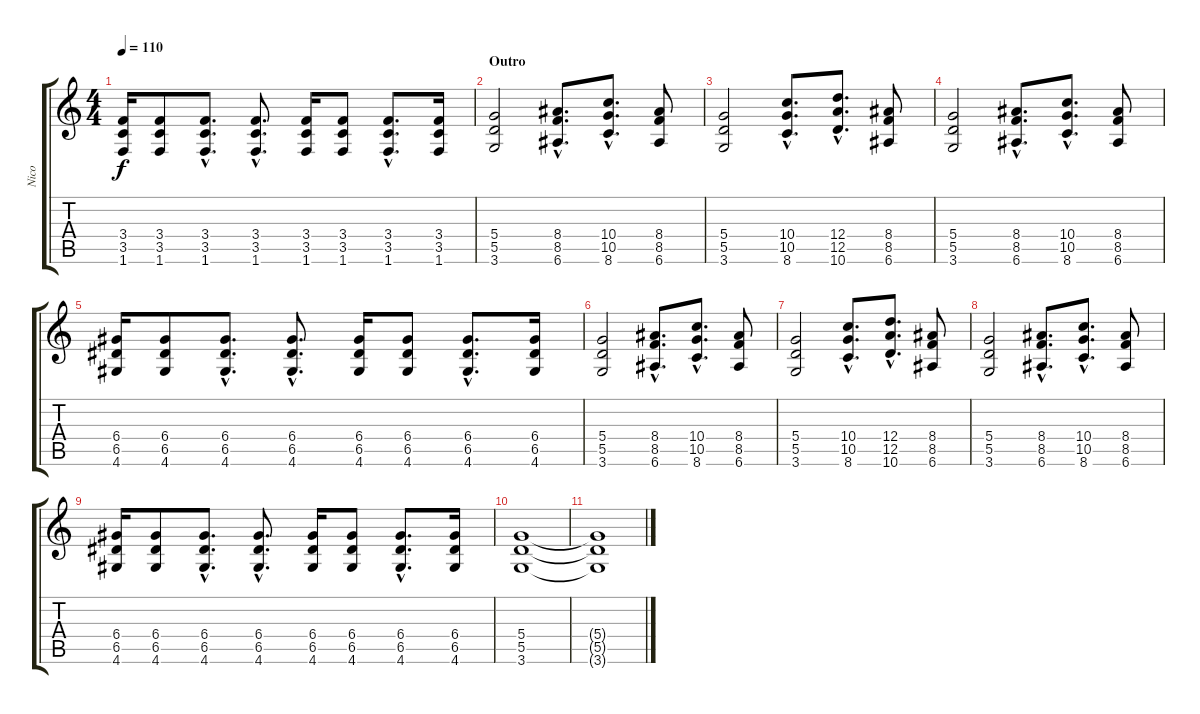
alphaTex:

\track ("Nico" "Nico") {instrument electricguitarclean}
\staff {score tabs}
\tuning (E4 B3 G3 D3 A2 E2) {hide}
\ts (4 4)
\tempo 110
\clef g2
\ks c
(3.4 3.5 1.6).16{dy f} (3.4 3.5 1.6).8 (3.4{hac} 3.5{hac} 1.6{hac}).8{d} (3.4{hac} 3.5{hac} 1.6{hac}).8{d} (3.4 3.5 1.6).16 (3.4 3.5 1.6).8 (3.4{hac} 3.5{hac} 1.6{hac}).8{d} (3.4 3.5 1.6).16 |
\section ("" "Outro")
(5.4 5.5 3.6).2 (8.4{hac} 8.5{hac} 6.6{hac}).8{d} (10.4{hac} 10.5{hac} 8.6{hac}).8{d} (8.4 8.5 6.6).8 |
(5.4 5.5 3.6).2 (10.4{hac} 10.5{hac} 8.6{hac}).8{d} (12.4{hac} 12.5{hac} 10.6{hac}).8{d} (8.4 8.5 6.6).8 |
(5.4 5.5 3.6).2 (8.4{hac} 8.5{hac} 6.6{hac}).8{d} (10.4{hac} 10.5{hac} 8.6{hac}).8{d} (8.4 8.5 6.6).8 |
(6.4 6.5 4.6).16 (6.4 6.5 4.6).8 (6.4{hac} 6.5{hac} 4.6{hac}).8{d} (6.4{hac} 6.5{hac} 4.6{hac}).8{d} (6.4 6.5 4.6).16 (6.4 6.5 4.6).8 (6.4{hac} 6.5{hac} 4.6{hac}).8{d} (6.4 6.5 4.6).16 |
(5.4 5.5 3.6).2 (8.4{hac} 8.5{hac} 6.6{hac}).8{d} (10.4{hac} 10.5{hac} 8.6{hac}).8{d} (8.4 8.5 6.6).8 |
(5.4 5.5 3.6).2 (10.4{hac} 10.5{hac} 8.6{hac}).8{d} (12.4{hac} 12.5{hac} 10.6{hac}).8{d} (8.4 8.5 6.6).8 |
(5.4 5.5 3.6).2 (8.4{hac} 8.5{hac} 6.6{hac}).8{d} (10.4{hac} 10.5{hac} 8.6{hac}).8{d} (8.4 8.5 6.6).8 |
(6.4 6.5 4.6).16 (6.4 6.5 4.6).8 (6.4{hac} 6.5{hac} 4.6{hac}).8{d} (6.4{hac} 6.5{hac} 4.6{hac}).8{d} (6.4 6.5 4.6).16 (6.4 6.5 4.6).8 (6.4{hac} 6.5{hac} 4.6{hac}).8{d} (6.4 6.5 4.6).16 |
(5.4 5.5 3.6).1 |
(5.4{t} 5.5{t} 3.6{t}).1
